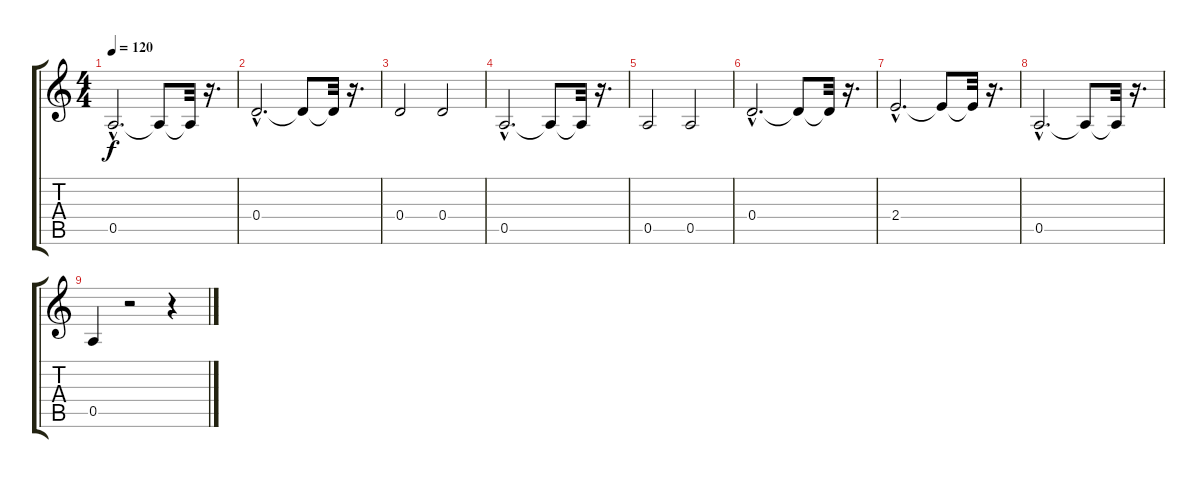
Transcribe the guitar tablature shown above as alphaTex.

\track "" {instrument acousticguitarsteel}
\staff {score tabs}
\tuning (E4 B3 G3 D3 A2 E2) {hide}
\ts (4 4)
\tempo 120
\clef g2
\ks c
0.5{hac}.2{d dy f} 0.5{t}.8 0.5{t}.32 r.16{d} |
0.4{hac}.2{d} 0.4{t}.8 0.4{t}.32 r.16{d} |
0.4.2 0.4.2 |
0.5{hac}.2{d} 0.5{t}.8 0.5{t}.32 r.16{d} |
0.5.2 0.5.2 |
0.4{hac}.2{d} 0.4{t}.8 0.4{t}.32 r.16{d} |
2.4{hac}.2{d} 2.4{t}.8 2.4{t}.32 r.16{d} |
0.5{hac}.2{d} 0.5{t}.8 0.5{t}.32 r.16{d} |
0.5.4 r.2 r.4
